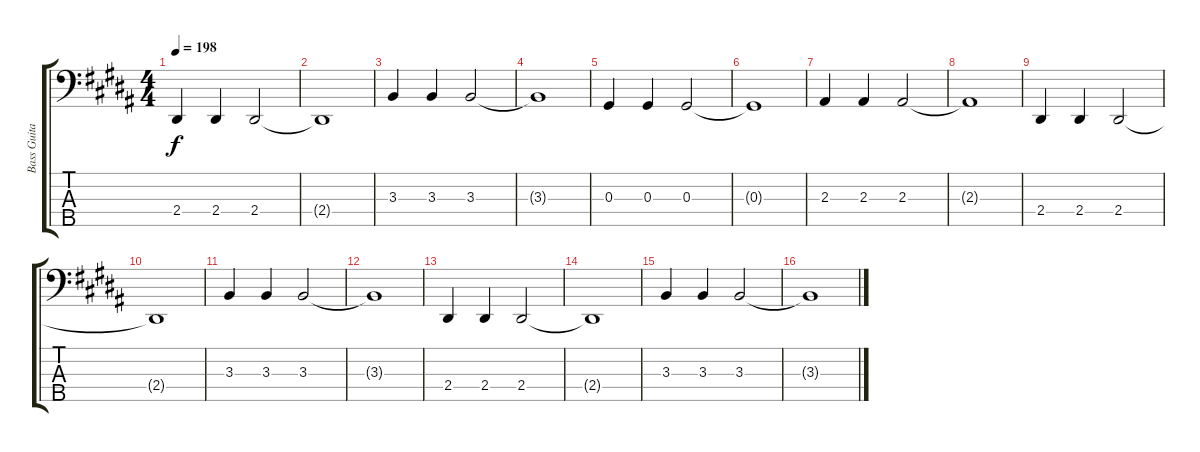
\track ("Bass Guitar" "Bass Guita") {instrument electricbasspick}
\staff {score tabs}
\tuning (Gb2 Db2 Ab1 Db1 Ab0) {hide}
\ts (4 4)
\tempo 198
\clef f4
\ks b
2.4.4{dy f} 2.4.4 2.4.2 |
2.4{t}.1 |
3.3.4 3.3.4 3.3.2 |
3.3{t}.1 |
0.3.4 0.3.4 0.3.2 |
0.3{t}.1 |
2.3.4 2.3.4 2.3.2 |
2.3{t}.1 |
2.4.4 2.4.4 2.4.2 |
2.4{t}.1 |
3.3.4 3.3.4 3.3.2 |
3.3{t}.1 |
2.4.4 2.4.4 2.4.2 |
2.4{t}.1 |
3.3.4 3.3.4 3.3.2 |
3.3{t}.1
